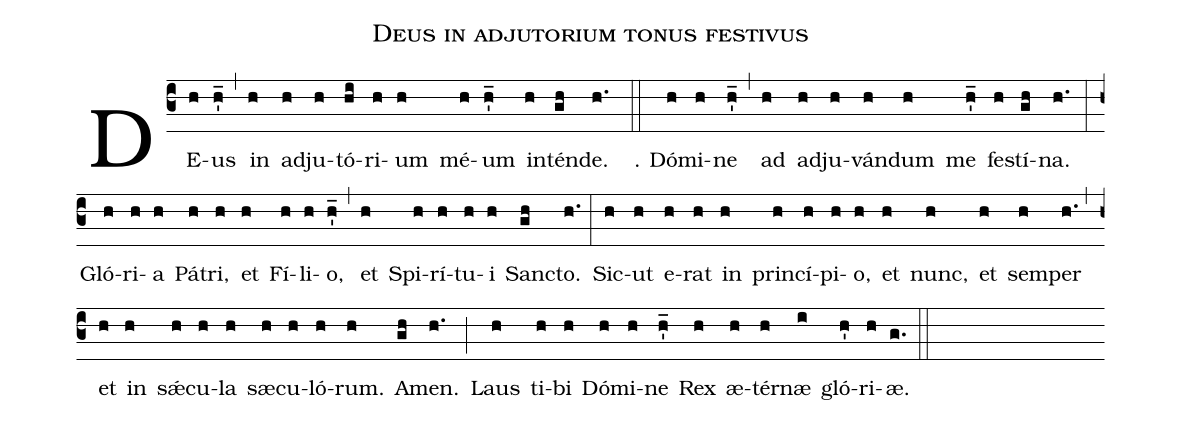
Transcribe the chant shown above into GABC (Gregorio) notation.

name: Deus in adjutorium tonus festivus;
%%
(c3) DE(h)us(h'_) (,) in(h) ad(h)ju(h)tó-(hi)ri(h)um(h) mé(h)um(h'_) in(h)tén(gh)de.(h.) (::)
℟ . Dó(h)mi(h)ne(h'_) (,) ad(h) ad(h)ju-(h)ván(h)dum(h) me(h'_) fe(h)stí(gh)na.(h.) (:)
Gló(h)ri(h)a(h) Pá(h)tri,(h) et(h) Fí(h)li(h)o,(h'_) (,) et(h) Spi(h)rí(h)tu(h)i(h) San(gh)cto.(h.) (:)
Sic(h)ut(h) e(h)rat(h) in(h) prin(h)cí(h)pi(h)o,(h) et(h) nunc,(h) et(h) sem(h)per(h.) (,) et(h) in(h) sǽ(h)cu-(h)la(h) sæ(h)cu-(h)ló(h)rum.(h) A(gh)men.(h.) (;) Laus(h) ti(h)bi(h) Dó(h)mi(h)ne(h'_) Rex(h) æ(h)tér(h)næ(i) gló-(h')ri-(h)æ.(g.) (::)
